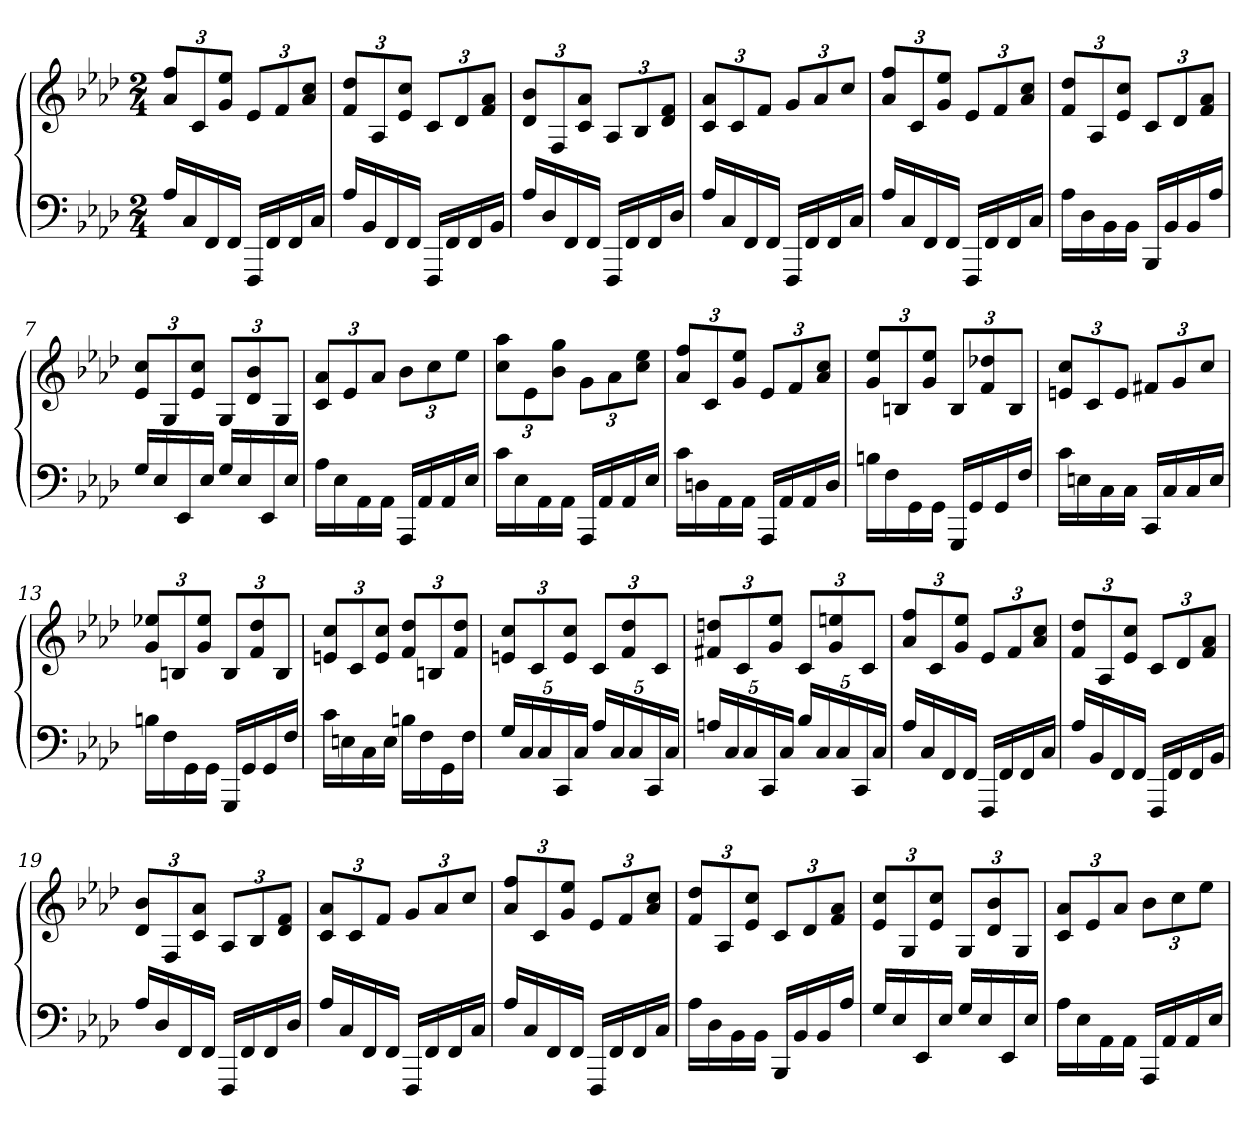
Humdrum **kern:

**kern	**kern
*part1	*part1
*staff2	*staff1
*clefF4	*clefG2
*k[b-e-a-d-]	*k[b-e-a-d-]
*f:	*f:
*M2/4	*M2/4
=1	=1
16A-LL	12a- 12ffL
16C	.
.	12c
16FF	.
.	12g 12ee-J
16FFJJ	.
16FFFLL	12e-L
16FF	.
.	12f
16FF	.
.	12a- 12ccJ
16CJJ	.
=2	=2
16A-LL	12f 12dd-L
16BB-	.
.	12A-
16FF	.
.	12e- 12ccJ
16FFJJ	.
16FFFLL	12cL
16FF	.
.	12d-
16FF	.
.	12f 12a-J
16BB-JJ	.
=3	=3
16A-LL	12d- 12b-L
16D-	.
.	12F
16FF	.
.	12c 12a-J
16FFJJ	.
16FFFLL	12A-L
16FF	.
.	12B-
16FF	.
.	12d- 12fJ
16D-JJ	.
=4	=4
16A-LL	12c 12a-L
16C	.
.	12c
16FF	.
.	12fJ
16FFJJ	.
16FFFLL	12gL
16FF	.
.	12a-
16FF	.
.	12ccJ
16CJJ	.
=5	=5
16A-LL	12a- 12ffL
16C	.
.	12c
16FF	.
.	12g 12ee-J
16FFJJ	.
16FFFLL	12e-L
16FF	.
.	12f
16FF	.
.	12a- 12ccJ
16CJJ	.
=6	=6
16A-LL	12f 12dd-L
16D-	.
.	12A-
16BB-	.
.	12e- 12ccJ
16BB-JJ	.
16BBB-LL	12cL
16BB-	.
.	12d-
16BB-	.
.	12f 12a-J
16A-JJ	.
=7	=7
16GLL	12e- 12ccL
16E-	.
.	12G
16EE-	.
.	12e- 12ccJ
16E-JJ	.
16GLL	12GL
16E-	.
.	12d- 12b-
16EE-	.
.	12GJ
16E-JJ	.
=8	=8
16A-LL	12c 12a-L
16E-	.
.	12e-
16AA-	.
.	12a-J
16AA-JJ	.
16AAA-LL	12b-L
16AA-	.
.	12cc
16AA-	.
.	12ee-J
16E-JJ	.
=9	=9
16cLL	12cc 12aa-L
16E-	.
.	12e-
16AA-	.
.	12b- 12ggJ
16AA-JJ	.
16AAA-LL	12gL
16AA-	.
.	12a-
16AA-	.
.	12cc 12ee-J
16E-JJ	.
=10	=10
16cLL	12a- 12ffL
16Dn	.
.	12c
16AA-	.
.	12g 12ee-J
16AA-JJ	.
16AAA-LL	12e-L
16AA-	.
.	12f
16AA-	.
.	12a- 12ccJ
16DJJ	.
=11	=11
16BnLL	12g 12ee-L
16F	.
.	12Bn
16GG	.
.	12g 12ee-J
16GGJJ	.
16GGGLL	12BL
16GG	.
.	12f 12dd-X
16GG	.
.	12BJ
16FJJ	.
=12	=12
16cLL	12en 12ccL
16En	.
.	12c
16C	.
.	12eJ
16CJJ	.
16CCLL	12f#XL
16C	.
.	12g
16C	.
.	12ccJ
16EJJ	.
=13	=13
16BnLL	12g 12ee-XL
16F	.
.	12Bn
16GG	.
.	12g 12ee-J
16GGJJ	.
16GGGLL	12BL
16GG	.
.	12f 12dd-
16GG	.
.	12BJ
16FJJ	.
=14	=14
16cLL	12en 12ccL
16En	.
.	12c
16C	.
.	12e 12ccJ
16EJJ	.
16BnLL	12f 12dd-L
16F	.
.	12Bn
16GG	.
.	12f 12dd-J
16FJJ	.
=15	=15
20GLL	12en 12ccL
20C	.
.	12c
20C	.
20CC	.
.	12e 12ccJ
20CJJ	.
20A-LL	12cL
20C	.
.	12f 12dd-
20C	.
20CC	.
.	12cJ
20CJJ	.
=16	=16
20AnLL	12f#X 12ddnL
20C	.
.	12c
20C	.
20CC	.
.	12g 12ee-J
20CJJ	.
20B-LL	12cL
20C	.
.	12g 12een
20C	.
20CC	.
.	12cJ
20CJJ	.
=17	=17
16A-LL	12a- 12ffL
16C	.
.	12c
16FF	.
.	12g 12ee-J
16FFJJ	.
16FFFLL	12e-L
16FF	.
.	12f
16FF	.
.	12a- 12ccJ
16CJJ	.
=18	=18
16A-LL	12f 12dd-L
16BB-	.
.	12A-
16FF	.
.	12e- 12ccJ
16FFJJ	.
16FFFLL	12cL
16FF	.
.	12d-
16FF	.
.	12f 12a-J
16BB-JJ	.
=19	=19
16A-LL	12d- 12b-L
16D-	.
.	12F
16FF	.
.	12c 12a-J
16FFJJ	.
16FFFLL	12A-L
16FF	.
.	12B-
16FF	.
.	12d- 12fJ
16D-JJ	.
=20	=20
16A-LL	12c 12a-L
16C	.
.	12c
16FF	.
.	12fJ
16FFJJ	.
16FFFLL	12gL
16FF	.
.	12a-
16FF	.
.	12ccJ
16CJJ	.
=21	=21
16A-LL	12a- 12ffL
16C	.
.	12c
16FF	.
.	12g 12ee-J
16FFJJ	.
16FFFLL	12e-L
16FF	.
.	12f
16FF	.
.	12a- 12ccJ
16CJJ	.
=22	=22
16A-LL	12f 12dd-L
16D-	.
.	12A-
16BB-	.
.	12e- 12ccJ
16BB-JJ	.
16BBB-LL	12cL
16BB-	.
.	12d-
16BB-	.
.	12f 12a-J
16A-JJ	.
=23	=23
16GLL	12e- 12ccL
16E-	.
.	12G
16EE-	.
.	12e- 12ccJ
16E-JJ	.
16GLL	12GL
16E-	.
.	12d- 12b-
16EE-	.
.	12GJ
16E-JJ	.
=24	=24
16A-LL	12c 12a-L
16E-	.
.	12e-
16AA-	.
.	12a-J
16AA-JJ	.
16AAA-LL	12b-L
16AA-	.
.	12cc
16AA-	.
.	12ee-J
16E-JJ	.
=	=
*-	*-
